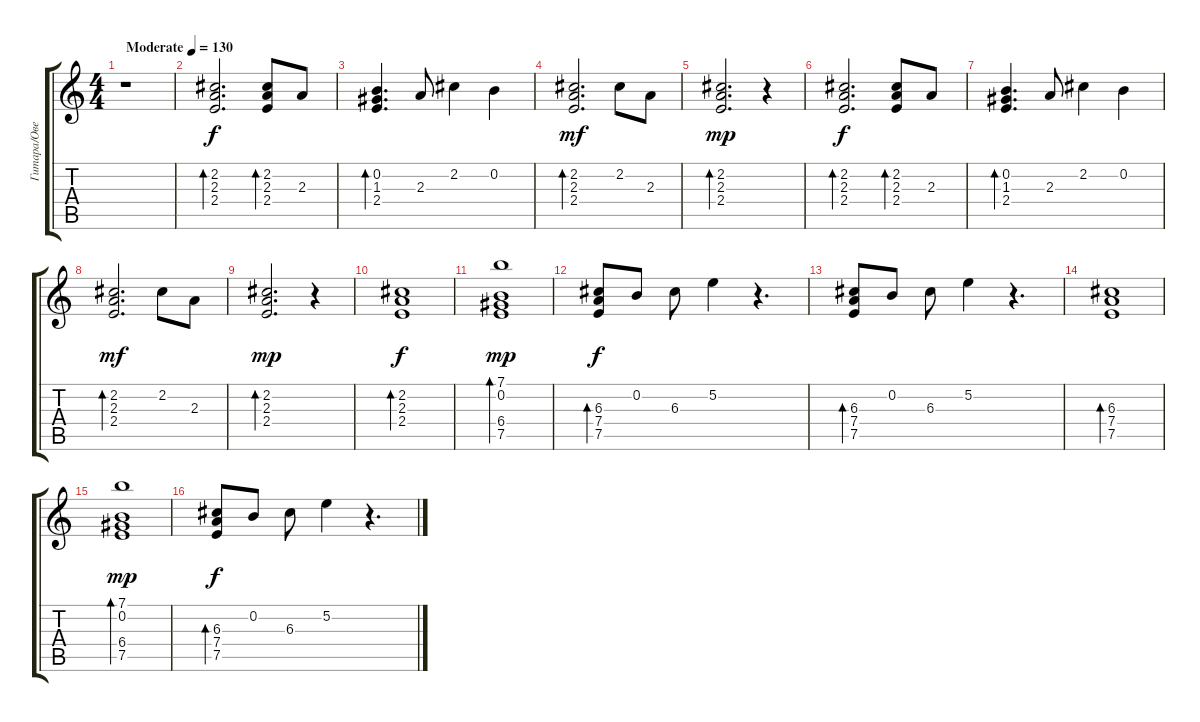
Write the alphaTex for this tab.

\track ("Гитара/Овердрайв" "Гитара/Ове") {instrument acousticguitarnylon}
\staff {score tabs}
\tuning (E4 B3 G3 D3 A2 E2) {hide}
\ts (4 4)
\tempo (130 "Moderate")
\clef g2
\ks c
r.1{dy f instrument acousticguitarnylon} |
(2.2 2.3 2.4).2{d bd 240} (2.2 2.3 2.4).8{bd 240} 2.3.8 |
(0.2 1.3 2.4).4{d bd 240} 2.3.8 2.2.4 0.2.4 |
(2.2 2.3 2.4).2{d bd 240 dy mf} 2.2.8 2.3.8 |
(2.2 2.3 2.4).2{d bd 240 dy mp} r.4 |
(2.2 2.3 2.4).2{d bd 240 dy f} (2.2 2.3 2.4).8{bd 240} 2.3.8 |
(0.2 1.3 2.4).4{d bd 240} 2.3.8 2.2.4 0.2.4 |
(2.2 2.3 2.4).2{d bd 240 dy mf} 2.2.8 2.3.8 |
(2.2 2.3 2.4).2{d bd 240 dy mp} r.4 |
(2.2 2.3 2.4).1{bd 240 dy f} |
(7.1 0.2 6.4 7.5).1{bd 240 dy mp} |
(6.3 7.4 7.5).8{bd 240 dy f} 0.2.8 6.3.8 5.2.4 r.4{d} |
(6.3 7.4 7.5).8{bd 240} 0.2.8 6.3.8 5.2.4 r.4{d} |
(6.3 7.4 7.5).1{bd 240} |
(7.1 0.2 6.4 7.5).1{bd 240 dy mp} |
(6.3 7.4 7.5).8{bd 240 dy f} 0.2.8 6.3.8 5.2.4 r.4{d}
